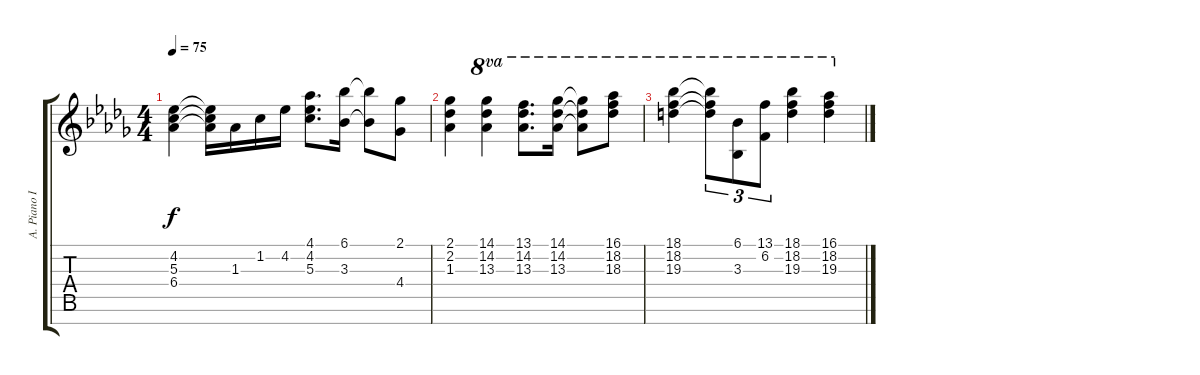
\track ("A. Piano I (Right Hand)" "A. Piano I") {instrument acousticgrandpiano}
\staff {score tabs}
\tuning (E5 B4 G4 D4 A3 E3 B2) {hide}
\ts (4 4)
\tempo 75
\clef g2
\ks db
(4.2 5.3 6.4).4{dy f} (4.2{t} 5.3{t} 6.4{t}).16 1.3.16 1.2.16 4.2.16 (4.1 4.2 5.3).8{d} (6.1 3.3).16 (6.1{t} 3.3{t}).8 (2.1 4.4).8 |
(2.1 2.2 1.3).4 (14.1 14.2 13.3).4{ot 8va} (13.1 14.2 13.3).8{d ot 8va} (14.1 14.2 13.3).16{ot 8va} (14.1{t} 14.2{t} 13.3{t}).8{ot 8va} (16.1 18.2 18.3).8{ot 8va} |
(18.1 18.2 19.3).4{ot 8va} (18.1{t} 18.2{t} 19.3{t}).8{tu (3 2) ot 8va} (6.1 3.3).8{tu (3 2) ot 8va} (13.1 6.2).8{tu (3 2) ot 8va} (18.1 18.2 19.3).4{ot 8va} (16.1 18.2 19.3).4{ot 8va}
